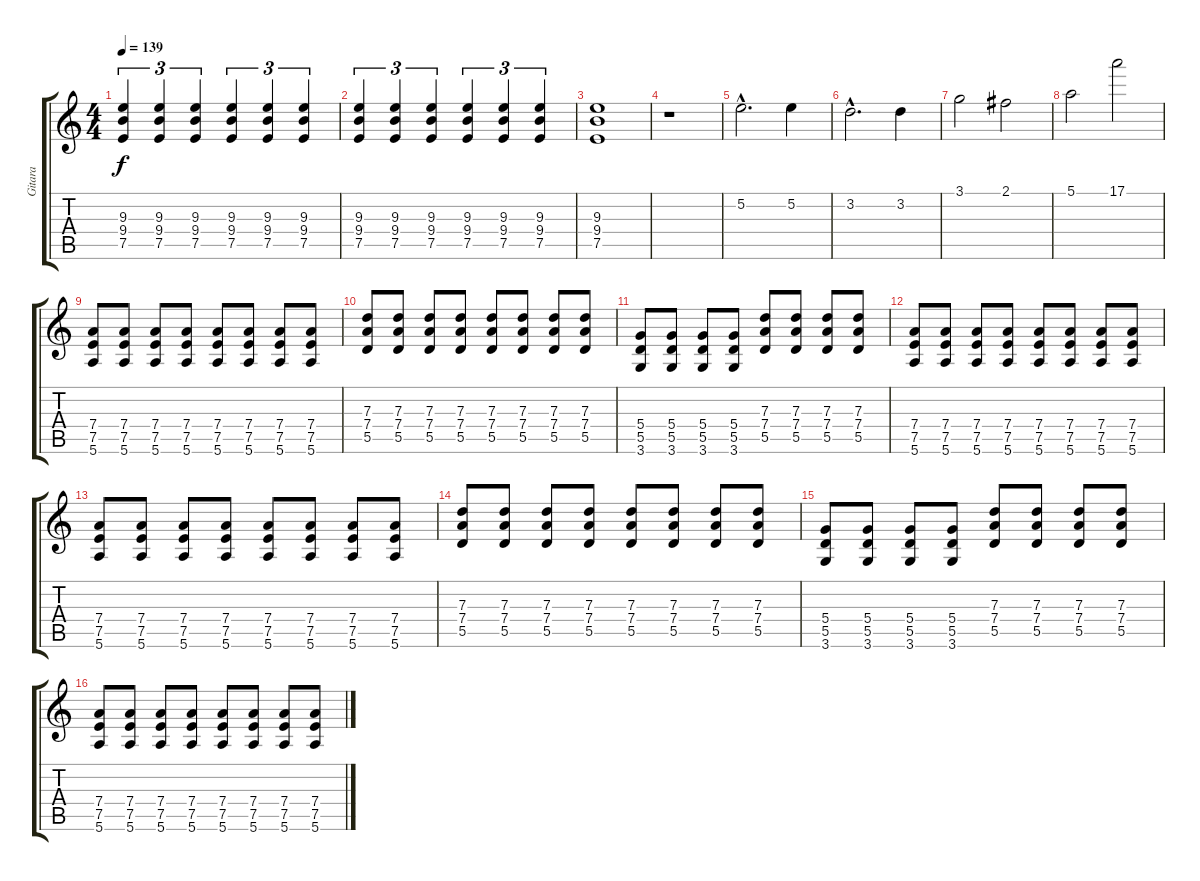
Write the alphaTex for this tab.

\track ("Gitara" "Gitara") {instrument distortionguitar}
\staff {score tabs}
\tuning (E4 B3 G3 D3 A2 E2) {hide}
\ts (4 4)
\tempo 139
\clef g2
\ks c
(9.3 9.4 7.5).4{tu (3 2) dy f} (9.3 9.4 7.5).4{tu (3 2)} (9.3 9.4 7.5).4{tu (3 2)} (9.3 9.4 7.5).4{tu (3 2)} (9.3 9.4 7.5).4{tu (3 2)} (9.3 9.4 7.5).4{tu (3 2)} |
(9.3 9.4 7.5).4{tu (3 2)} (9.3 9.4 7.5).4{tu (3 2)} (9.3 9.4 7.5).4{tu (3 2)} (9.3 9.4 7.5).4{tu (3 2)} (9.3 9.4 7.5).4{tu (3 2)} (9.3 9.4 7.5).4{tu (3 2)} |
(9.3 9.4 7.5).1 |
r.1 |
5.2{hac}.2{d} 5.2.4 |
3.2{hac}.2{d} 3.2.4 |
3.1.2 2.1.2 |
5.1.2 17.1.2 |
(7.4 7.5 5.6).8 (7.4 7.5 5.6).8 (7.4 7.5 5.6).8 (7.4 7.5 5.6).8 (7.4 7.5 5.6).8 (7.4 7.5 5.6).8 (7.4 7.5 5.6).8 (7.4 7.5 5.6).8 |
(7.3 7.4 5.5).8 (7.3 7.4 5.5).8 (7.3 7.4 5.5).8 (7.3 7.4 5.5).8 (7.3 7.4 5.5).8 (7.3 7.4 5.5).8 (7.3 7.4 5.5).8 (7.3 7.4 5.5).8 |
(5.4 5.5 3.6).8 (5.4 5.5 3.6).8 (5.4 5.5 3.6).8 (5.4 5.5 3.6).8 (7.3 7.4 5.5).8 (7.3 7.4 5.5).8 (7.3 7.4 5.5).8 (7.3 7.4 5.5).8 |
(7.4 7.5 5.6).8 (7.4 7.5 5.6).8 (7.4 7.5 5.6).8 (7.4 7.5 5.6).8 (7.4 7.5 5.6).8 (7.4 7.5 5.6).8 (7.4 7.5 5.6).8 (7.4 7.5 5.6).8 |
(7.4 7.5 5.6).8 (7.4 7.5 5.6).8 (7.4 7.5 5.6).8 (7.4 7.5 5.6).8 (7.4 7.5 5.6).8 (7.4 7.5 5.6).8 (7.4 7.5 5.6).8 (7.4 7.5 5.6).8 |
(7.3 7.4 5.5).8 (7.3 7.4 5.5).8 (7.3 7.4 5.5).8 (7.3 7.4 5.5).8 (7.3 7.4 5.5).8 (7.3 7.4 5.5).8 (7.3 7.4 5.5).8 (7.3 7.4 5.5).8 |
(5.4 5.5 3.6).8 (5.4 5.5 3.6).8 (5.4 5.5 3.6).8 (5.4 5.5 3.6).8 (7.3 7.4 5.5).8 (7.3 7.4 5.5).8 (7.3 7.4 5.5).8 (7.3 7.4 5.5).8 |
(7.4 7.5 5.6).8 (7.4 7.5 5.6).8 (7.4 7.5 5.6).8 (7.4 7.5 5.6).8 (7.4 7.5 5.6).8 (7.4 7.5 5.6).8 (7.4 7.5 5.6).8 (7.4 7.5 5.6).8
